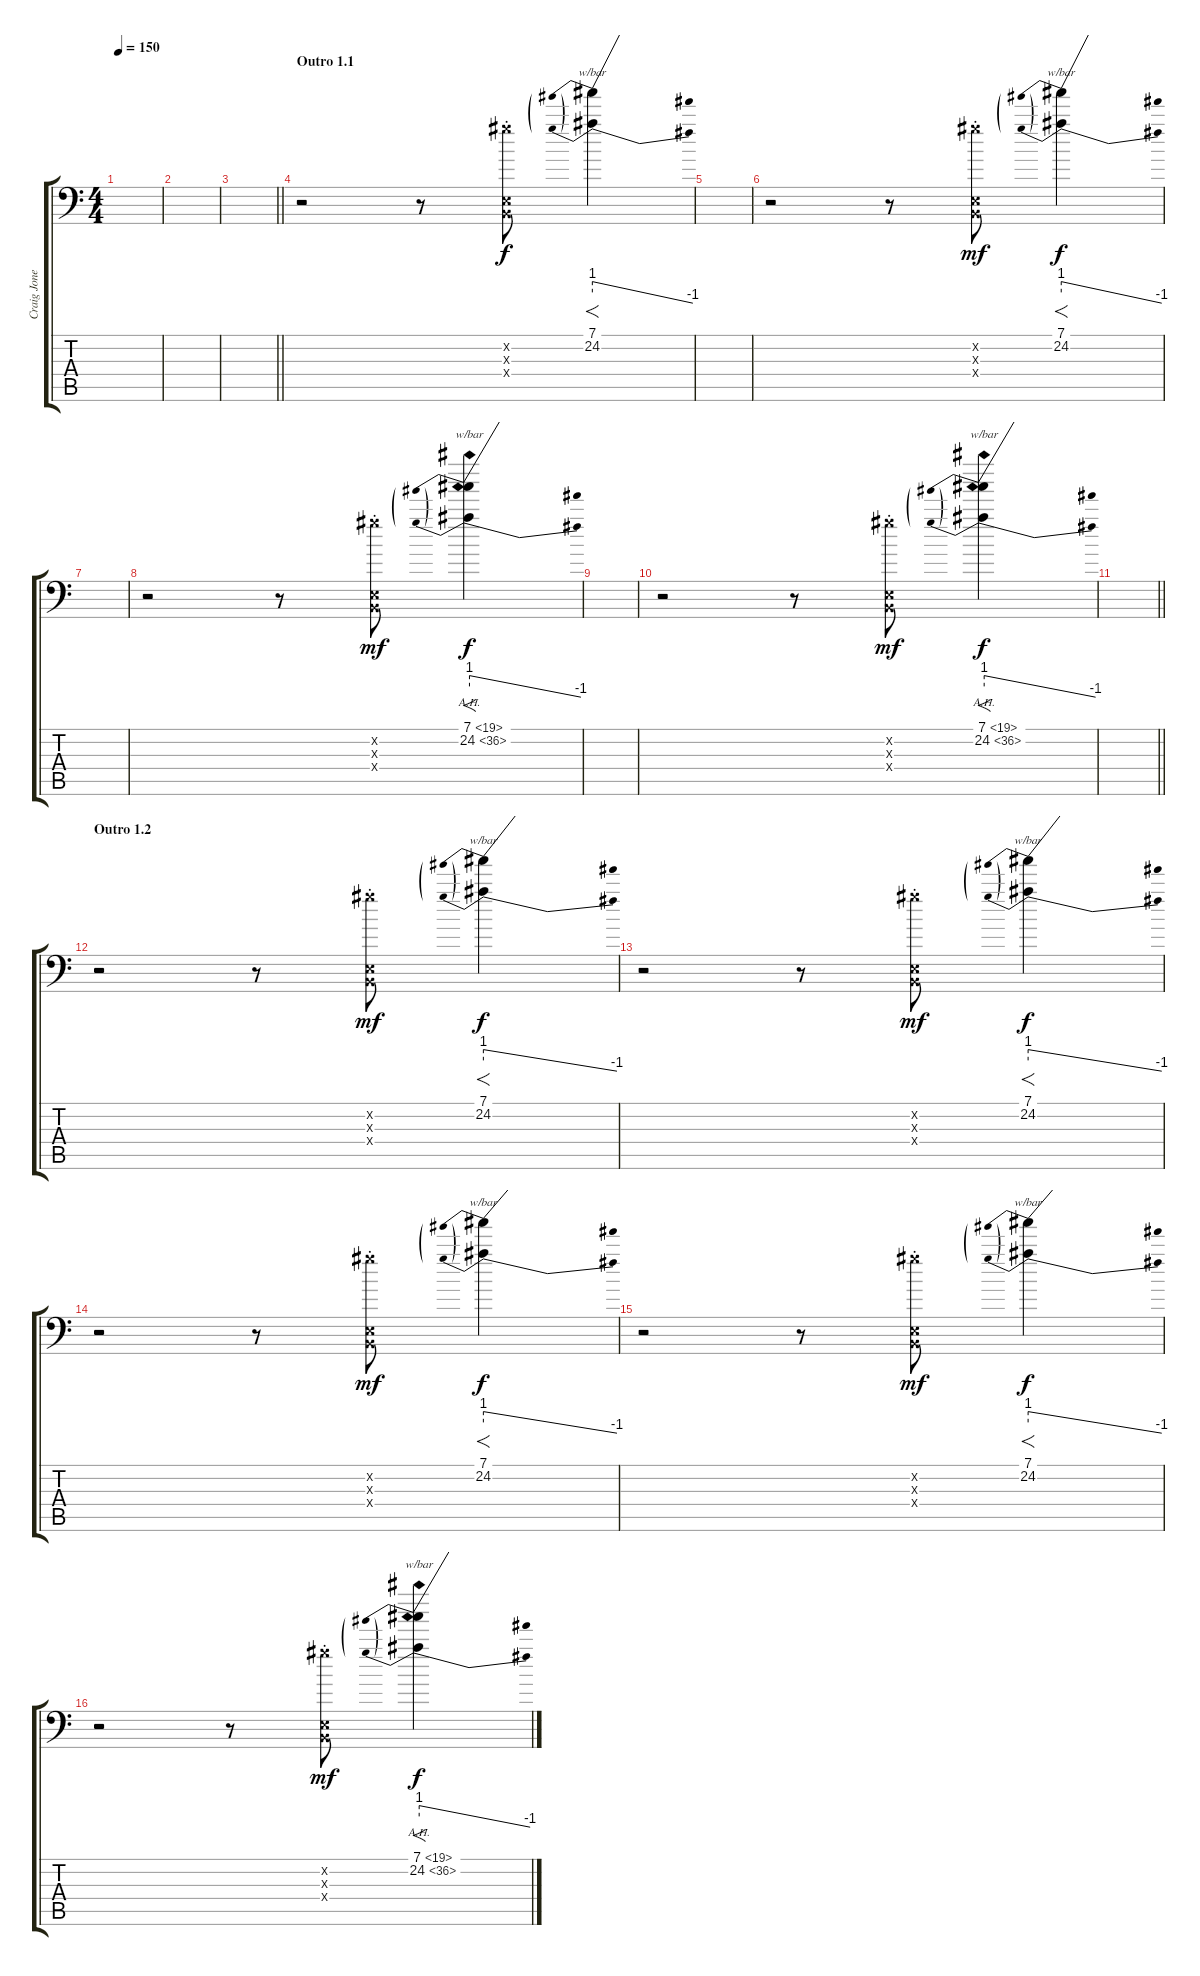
\track ("Craig Jones" "Craig Jone") {instrument lead2sawtooth}
\staff {score tabs}
\tuning (Db6 Ab3 E3 B2 Gb2 B0) {hide}
\ts (4 4)
\tempo 150
\clef f4
\ks c
|
|
\barLineRight lightlight
|
\section ("" "Outro 1.1")
r.2 r.8 (24.2{st x} 0.3{x} 0.4{x}).8 (7.1 24.2).4{f tbe (predivedive default 0 4 60 -4) dy f} |
|
r.2 r.8 (24.2{st x} 0.3{x} 0.4{x}).8{dy mf} (7.1 24.2).4{f tbe (predivedive default 0 4 60 -4) dy f} |
|
r.2 r.8 (24.2{st x} 0.3{x} 0.4{x}).8{dy mf} (7.1{ah 12} 24.2{ah 12}).4{f tbe (predivedive default 0 4 60 -4) dy f} |
|
r.2 r.8 (24.2{st x} 0.3{x} 0.4{x}).8{dy mf} (7.1{ah 12} 24.2{ah 12}).4{f tbe (predivedive default 0 4 60 -4) dy f} |
\barLineRight lightlight
|
\section ("" "Outro 1.2")
r.2 r.8 (24.2{st x} 0.3{x} 0.4{x}).8{dy mf} (7.1 24.2).4{f tbe (predivedive default 0 4 60 -4) dy f} |
r.2 r.8 (24.2{st x} 0.3{x} 0.4{x}).8{dy mf} (7.1 24.2).4{f tbe (predivedive default 0 4 60 -4) dy f} |
r.2 r.8 (24.2{st x} 0.3{x} 0.4{x}).8{dy mf} (7.1 24.2).4{f tbe (predivedive default 0 4 60 -4) dy f} |
r.2 r.8 (24.2{st x} 0.3{x} 0.4{x}).8{dy mf} (7.1 24.2).4{f tbe (predivedive default 0 4 60 -4) dy f} |
r.2 r.8 (24.2{st x} 0.3{x} 0.4{x}).8{dy mf} (7.1{ah 12} 24.2{ah 12}).4{f tbe (predivedive default 0 4 60 -4) dy f}
